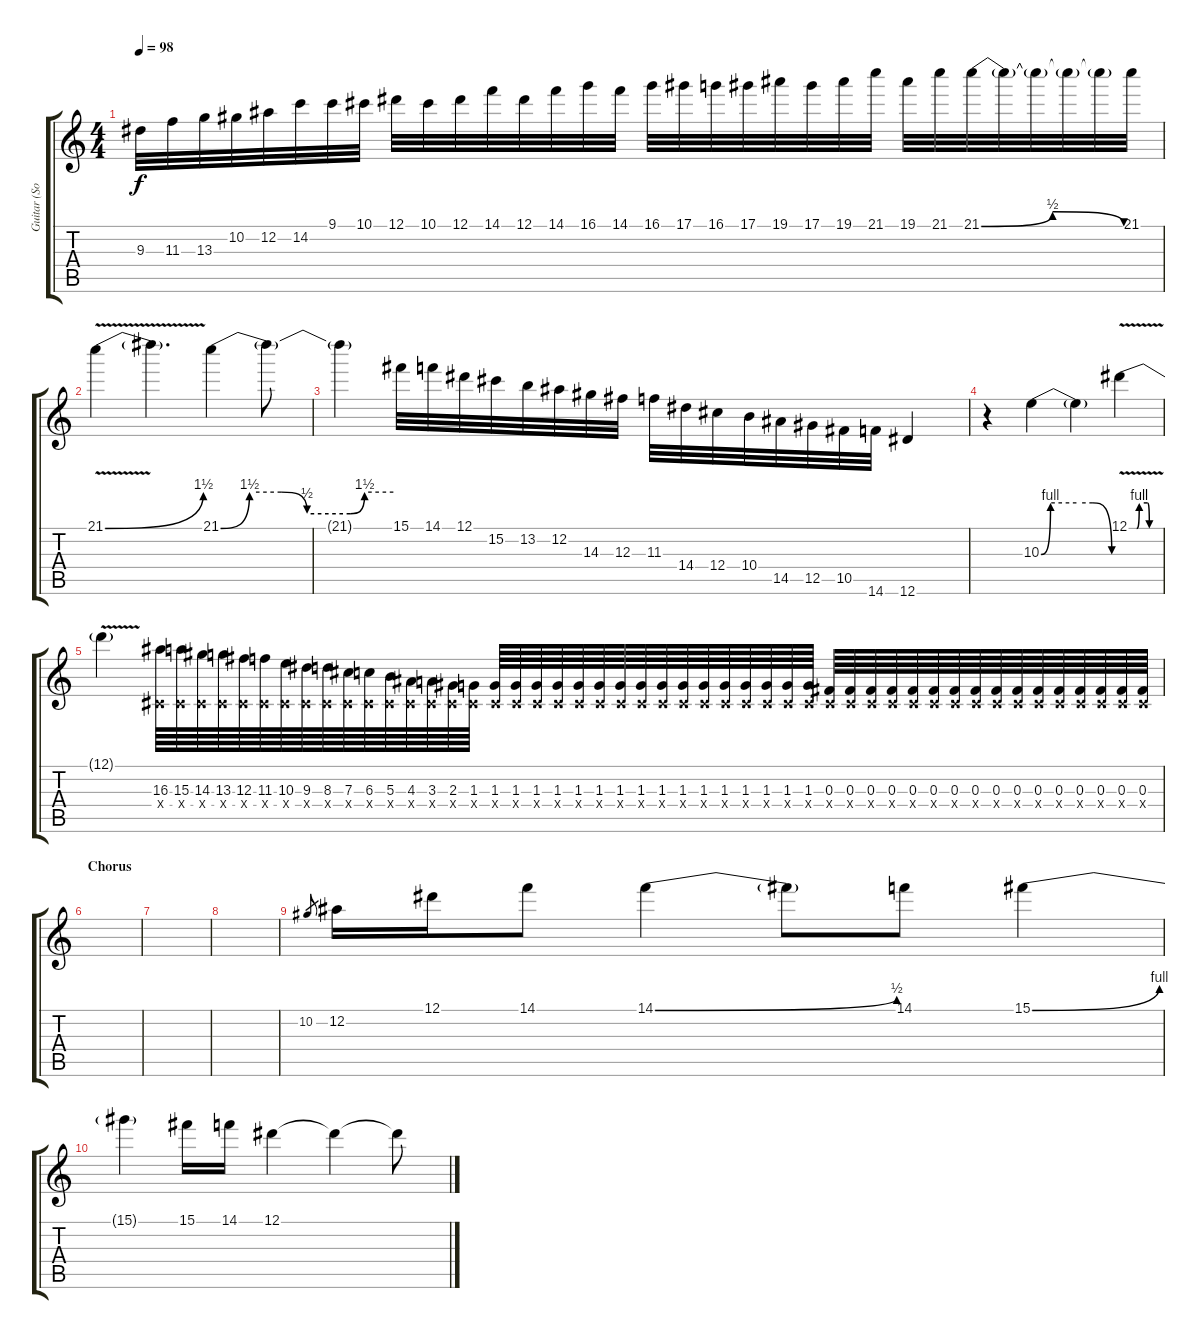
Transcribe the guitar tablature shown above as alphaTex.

\track ("Guitar (Solo)" "Guitar (So") {instrument distortionguitar}
\staff {score tabs}
\tuning (Eb4 Bb3 Gb3 Db3 Ab2 Eb2) {hide}
\ts (4 4)
\tempo 98
\clef g2
\ks c
9.3.32{dy f} 11.3.32 13.3.32 10.2.32 12.2.32 14.2.32 9.1.32 10.1.32 12.1.32 10.1.32 12.1.32 14.1.32 12.1.32 14.1.32 16.1.32 14.1.32 16.1.32 17.1.32 16.1.32 17.1.32 19.1.32 17.1.32 19.1.32 21.1.32 19.1.32 21.1.32 21.1{be (bendrelease 0 0 10 2 30 2 60 0)}.32 21.1{t}.32 21.1{t}.32 21.1{t}.32 21.1{t}.32 21.1.32 |
21.1{be (bend 0 0 60 6) v}.4 21.1{t}.4{d} 21.1{be (custom 0 0 10 6 21 6 30 2 45 2 50 6 60 6)}.4 21.1{t}.8 |
21.1{t}.4 15.1.32 14.1.32 12.1.32 15.2.32 13.2.32 12.2.32 14.3.32 12.3.32 11.3.32 14.4.32 12.4.32 10.4.32 14.5.32 12.5.32 10.5.32 14.6.32 12.6.4 |
r.4 10.3{be (custom 0 0 8 4 30 4 44 4 60 0)}.4 10.3{t}.4 12.1{be (custom 0 0 15 0 20 4 36 4 40 0 45 0 50 0 60 0) v}.4 |
12.1{t}.4 (16.3 0.4{x}).64{instrument guitarfretnoise} (15.3 0.4{x}).64 (14.3 0.4{x}).64 (13.3 0.4{x}).64 (12.3 0.4{x}).64 (11.3 0.4{x}).64 (10.3 0.4{x}).64 (9.3 0.4{x}).64 (8.3 0.4{x}).64 (7.3 0.4{x}).64 (6.3 0.4{x}).64 (5.3 0.4{x}).64 (4.3 0.4{x}).64 (3.3 0.4{x}).64 (2.3 0.4{x}).64 (1.3 0.4{x}).64 (1.3 0.4{x}).64 (1.3 0.4{x}).64 (1.3 0.4{x}).64 (1.3 0.4{x}).64 (1.3 0.4{x}).64 (1.3 0.4{x}).64 (1.3 0.4{x}).64 (1.3 0.4{x}).64 (1.3 0.4{x}).64 (1.3 0.4{x}).64 (1.3 0.4{x}).64 (1.3 0.4{x}).64 (1.3 0.4{x}).64 (1.3 0.4{x}).64 (1.3 0.4{x}).64 (1.3 0.4{x}).64 (0.3 0.4{x}).64 (0.3 0.4{x}).64 (0.3 0.4{x}).64 (0.3 0.4{x}).64 (0.3 0.4{x}).64 (0.3 0.4{x}).64 (0.3 0.4{x}).64 (0.3 0.4{x}).64 (0.3 0.4{x}).64 (0.3 0.4{x}).64 (0.3 0.4{x}).64 (0.3 0.4{x}).64 (0.3 0.4{x}).64 (0.3 0.4{x}).64 (0.3 0.4{x}).64 (0.3 0.4{x}).64 |
\section ("" "Chorus")
|
|
|
10.2.8{gr} 12.2.16{volume 14} 12.1.16 14.1.8 14.1{be (bend 0 0 60 2)}.4 14.1{t}.8 14.1.8 15.1{be (bend 0 0 60 4)}.4 |
15.1{t}.4{volume 14} 15.1.16 14.1.16 12.1.4 12.1{t}.4 12.1{t}.8
